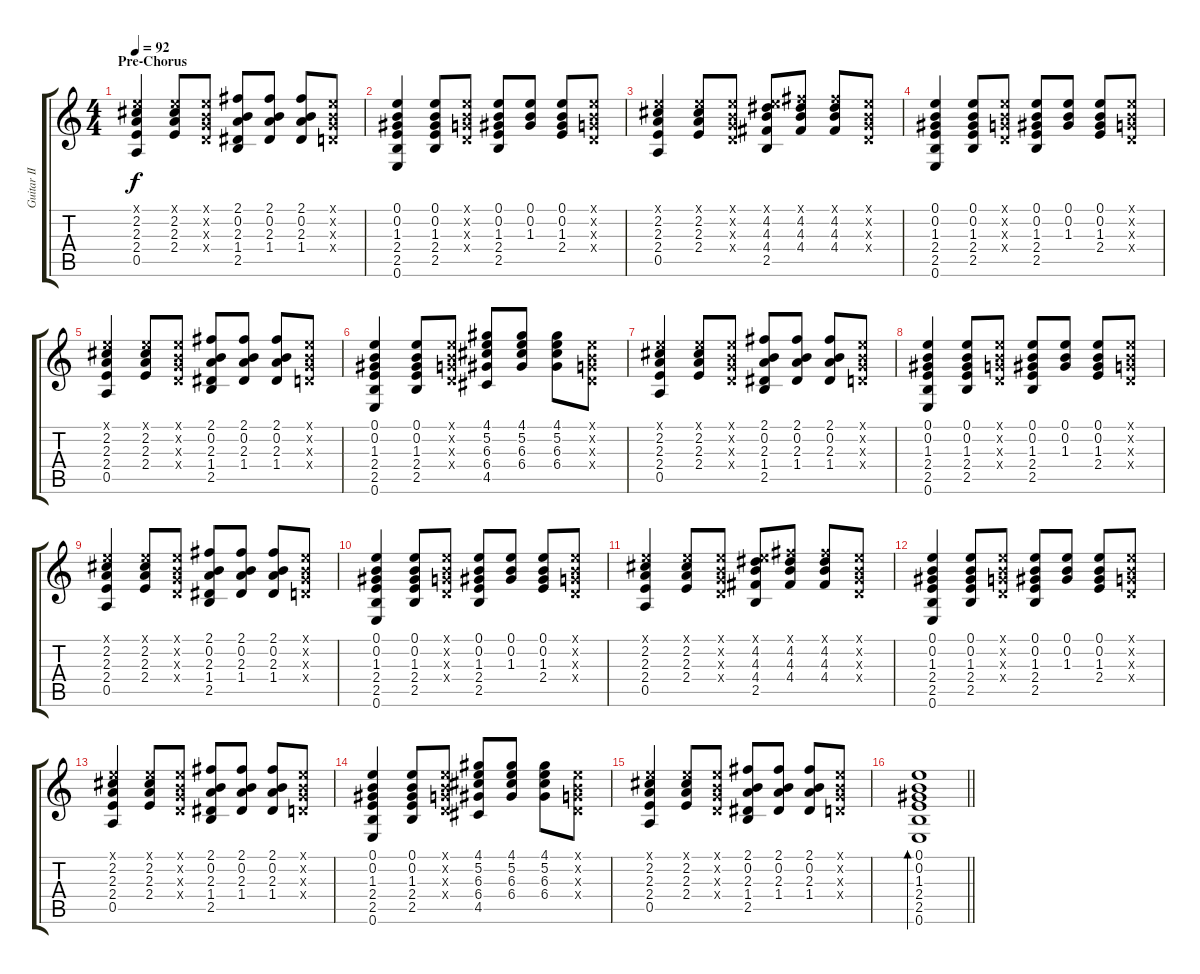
\track ("Guitar II" "Guitar II") {instrument acousticguitarnylon}
\staff {score tabs}
\tuning (E4 B3 G3 D3 A2 E2) {hide}
\ts (4 4)
\section ("" "Pre-Chorus")
\tempo 92
\clef g2
\ks c
(0.1{x} 2.2 2.3 2.4 0.5).4{dy f volume 9} (0.1{x} 2.2 2.3 2.4).8 (0.1{x} 0.2{x} 0.3{x} 0.4{x}).8 (2.1 0.2 2.3 1.4 2.5).8 (2.1 0.2 2.3 1.4).8 (2.1 0.2 2.3 1.4).8 (0.1{x} 0.2{x} 0.3{x} 0.4{x}).8 |
(0.1 0.2 1.3 2.4 2.5 0.6).4 (0.1 0.2 1.3 2.4 2.5).8 (0.1{x} 0.2{x} 0.3{x} 0.4{x}).8 (0.1 0.2 1.3 2.4 2.5).8 (0.1 0.2 1.3).8 (0.1 0.2 1.3 2.4).8 (0.1{x} 0.2{x} 0.3{x} 0.4{x}).8 |
(0.1{x} 2.2 2.3 2.4 0.5).4 (0.1{x} 2.2 2.3 2.4).8 (0.1{x} 0.2{x} 0.3{x} 0.4{x}).8 (0.1{x} 4.2 4.3 4.4 2.5).8 (2.1{x} 4.2 4.3 4.4).8 (2.1{x} 4.2 4.3 4.4).8 (0.1{x} 0.2{x} 0.3{x} 0.4{x}).8 |
(0.1 0.2 1.3 2.4 2.5 0.6).4 (0.1 0.2 1.3 2.4 2.5).8 (0.1{x} 0.2{x} 0.3{x} 0.4{x}).8 (0.1 0.2 1.3 2.4 2.5).8 (0.1 0.2 1.3).8 (0.1 0.2 1.3 2.4).8 (0.1{x} 0.2{x} 0.3{x} 0.4{x}).8 |
(0.1{x} 2.2 2.3 2.4 0.5).4 (0.1{x} 2.2 2.3 2.4).8 (0.1{x} 0.2{x} 0.3{x} 0.4{x}).8 (2.1 0.2 2.3 1.4 2.5).8 (2.1 0.2 2.3 1.4).8 (2.1 0.2 2.3 1.4).8 (0.1{x} 0.2{x} 0.3{x} 0.4{x}).8 |
(0.1 0.2 1.3 2.4 2.5 0.6).4 (0.1 0.2 1.3 2.4 2.5).8 (0.1{x} 0.2{x} 0.3{x} 0.4{x}).8 (4.1 5.2 6.3 6.4 4.5).8 (4.1 5.2 6.3 6.4).8 (4.1 5.2 6.3 6.4).8 (0.1{x} 0.2{x} 0.3{x} 0.4{x}).8 |
(0.1{x} 2.2 2.3 2.4 0.5).4 (0.1{x} 2.2 2.3 2.4).8 (0.1{x} 0.2{x} 0.3{x} 0.4{x}).8 (2.1 0.2 2.3 1.4 2.5).8 (2.1 0.2 2.3 1.4).8 (2.1 0.2 2.3 1.4).8 (0.1{x} 0.2{x} 0.3{x} 0.4{x}).8 |
(0.1 0.2 1.3 2.4 2.5 0.6).4 (0.1 0.2 1.3 2.4 2.5).8 (0.1{x} 0.2{x} 0.3{x} 0.4{x}).8 (0.1 0.2 1.3 2.4 2.5).8 (0.1 0.2 1.3).8 (0.1 0.2 1.3 2.4).8 (0.1{x} 0.2{x} 0.3{x} 0.4{x}).8 |
(0.1{x} 2.2 2.3 2.4 0.5).4{volume 9} (0.1{x} 2.2 2.3 2.4).8 (0.1{x} 0.2{x} 0.3{x} 0.4{x}).8 (2.1 0.2 2.3 1.4 2.5).8 (2.1 0.2 2.3 1.4).8 (2.1 0.2 2.3 1.4).8 (0.1{x} 0.2{x} 0.3{x} 0.4{x}).8 |
(0.1 0.2 1.3 2.4 2.5 0.6).4 (0.1 0.2 1.3 2.4 2.5).8 (0.1{x} 0.2{x} 0.3{x} 0.4{x}).8 (0.1 0.2 1.3 2.4 2.5).8 (0.1 0.2 1.3).8 (0.1 0.2 1.3 2.4).8 (0.1{x} 0.2{x} 0.3{x} 0.4{x}).8 |
(0.1{x} 2.2 2.3 2.4 0.5).4 (0.1{x} 2.2 2.3 2.4).8 (0.1{x} 0.2{x} 0.3{x} 0.4{x}).8 (0.1{x} 4.2 4.3 4.4 2.5).8 (2.1{x} 4.2 4.3 4.4).8 (2.1{x} 4.2 4.3 4.4).8 (0.1{x} 0.2{x} 0.3{x} 0.4{x}).8 |
(0.1 0.2 1.3 2.4 2.5 0.6).4 (0.1 0.2 1.3 2.4 2.5).8 (0.1{x} 0.2{x} 0.3{x} 0.4{x}).8 (0.1 0.2 1.3 2.4 2.5).8 (0.1 0.2 1.3).8 (0.1 0.2 1.3 2.4).8 (0.1{x} 0.2{x} 0.3{x} 0.4{x}).8 |
(0.1{x} 2.2 2.3 2.4 0.5).4 (0.1{x} 2.2 2.3 2.4).8 (0.1{x} 0.2{x} 0.3{x} 0.4{x}).8 (2.1 0.2 2.3 1.4 2.5).8 (2.1 0.2 2.3 1.4).8 (2.1 0.2 2.3 1.4).8 (0.1{x} 0.2{x} 0.3{x} 0.4{x}).8 |
(0.1 0.2 1.3 2.4 2.5 0.6).4 (0.1 0.2 1.3 2.4 2.5).8 (0.1{x} 0.2{x} 0.3{x} 0.4{x}).8 (4.1 5.2 6.3 6.4 4.5).8 (4.1 5.2 6.3 6.4).8 (4.1 5.2 6.3 6.4).8 (0.1{x} 0.2{x} 0.3{x} 0.4{x}).8 |
(0.1{x} 2.2 2.3 2.4 0.5).4 (0.1{x} 2.2 2.3 2.4).8 (0.1{x} 0.2{x} 0.3{x} 0.4{x}).8 (2.1 0.2 2.3 1.4 2.5).8 (2.1 0.2 2.3 1.4).8 (2.1 0.2 2.3 1.4).8 (0.1{x} 0.2{x} 0.3{x} 0.4{x}).8 |
\barLineRight lightlight
(0.1 0.2 1.3 2.4 2.5 0.6).1{bd 240}
